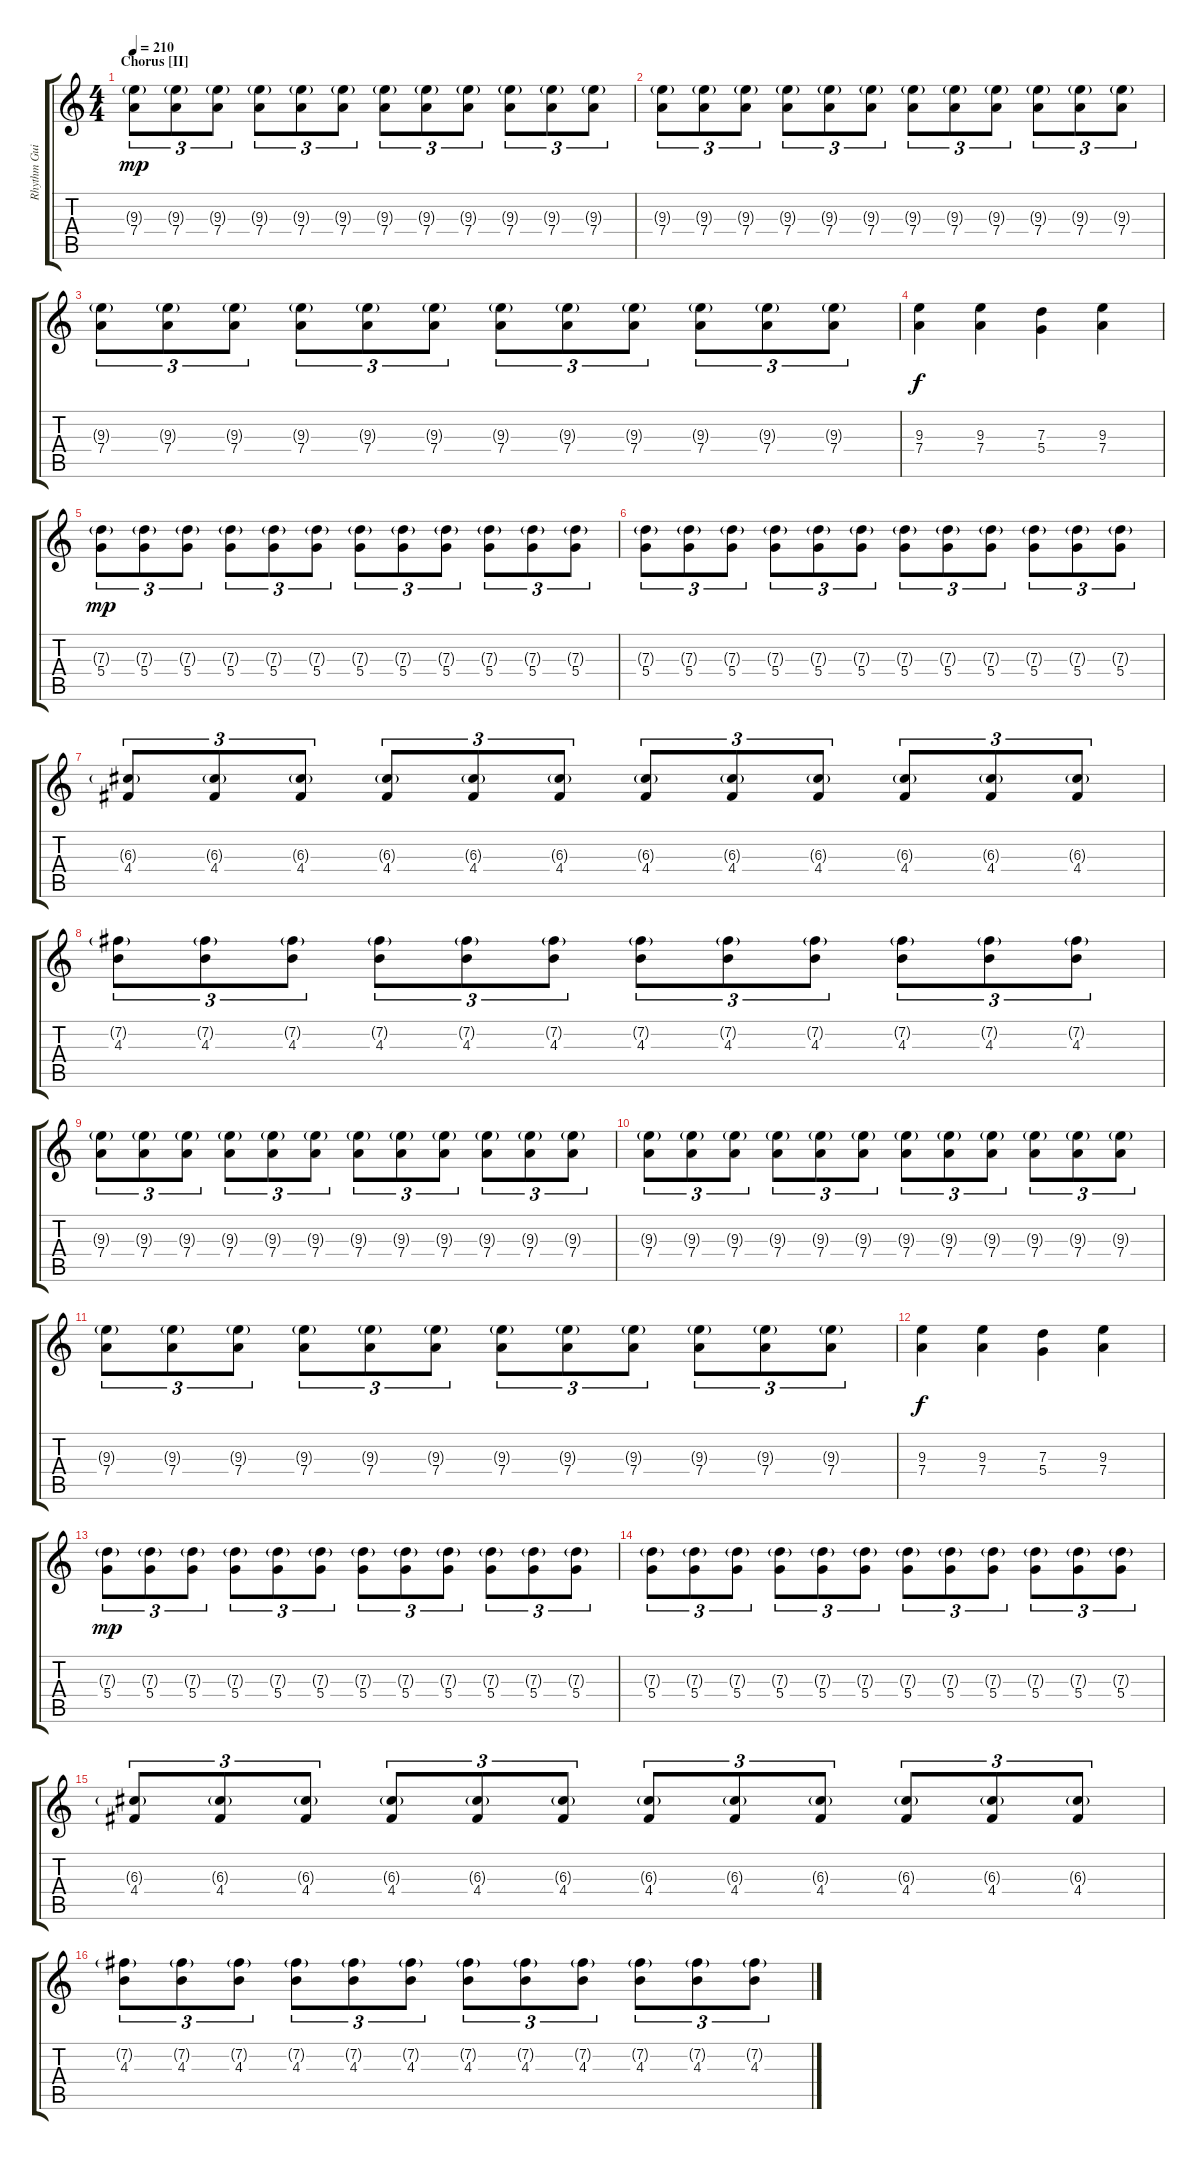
\track ("Rhythm Guitar" "Rhythm Gui") {instrument distortionguitar}
\staff {score tabs}
\tuning (E4 B3 G3 D3 A2 E2) {hide}
\ts (4 4)
\section ("" "Chorus [II]")
\tempo 210
\clef g2
\ks c
(9.3{g} 7.4).8{tu (3 2) dy mp} (9.3{g} 7.4).8{tu (3 2)} (9.3{g} 7.4).8{tu (3 2)} (9.3{g} 7.4).8{tu (3 2)} (9.3{g} 7.4).8{tu (3 2)} (9.3{g} 7.4).8{tu (3 2)} (9.3{g} 7.4).8{tu (3 2)} (9.3{g} 7.4).8{tu (3 2)} (9.3{g} 7.4).8{tu (3 2)} (9.3{g} 7.4).8{tu (3 2)} (9.3{g} 7.4).8{tu (3 2)} (9.3{g} 7.4).8{tu (3 2)} |
(9.3{g} 7.4).8{tu (3 2)} (9.3{g} 7.4).8{tu (3 2)} (9.3{g} 7.4).8{tu (3 2)} (9.3{g} 7.4).8{tu (3 2)} (9.3{g} 7.4).8{tu (3 2)} (9.3{g} 7.4).8{tu (3 2)} (9.3{g} 7.4).8{tu (3 2)} (9.3{g} 7.4).8{tu (3 2)} (9.3{g} 7.4).8{tu (3 2)} (9.3{g} 7.4).8{tu (3 2)} (9.3{g} 7.4).8{tu (3 2)} (9.3{g} 7.4).8{tu (3 2)} |
(9.3{g} 7.4).8{tu (3 2)} (9.3{g} 7.4).8{tu (3 2)} (9.3{g} 7.4).8{tu (3 2)} (9.3{g} 7.4).8{tu (3 2)} (9.3{g} 7.4).8{tu (3 2)} (9.3{g} 7.4).8{tu (3 2)} (9.3{g} 7.4).8{tu (3 2)} (9.3{g} 7.4).8{tu (3 2)} (9.3{g} 7.4).8{tu (3 2)} (9.3{g} 7.4).8{tu (3 2)} (9.3{g} 7.4).8{tu (3 2)} (9.3{g} 7.4).8{tu (3 2)} |
(9.3 7.4).4{dy f} (9.3 7.4).4 (7.3 5.4).4 (9.3 7.4).4 |
(7.3{g} 5.4).8{tu (3 2) dy mp} (7.3{g} 5.4).8{tu (3 2)} (7.3{g} 5.4).8{tu (3 2)} (7.3{g} 5.4).8{tu (3 2)} (7.3{g} 5.4).8{tu (3 2)} (7.3{g} 5.4).8{tu (3 2)} (7.3{g} 5.4).8{tu (3 2)} (7.3{g} 5.4).8{tu (3 2)} (7.3{g} 5.4).8{tu (3 2)} (7.3{g} 5.4).8{tu (3 2)} (7.3{g} 5.4).8{tu (3 2)} (7.3{g} 5.4).8{tu (3 2)} |
(7.3{g} 5.4).8{tu (3 2)} (7.3{g} 5.4).8{tu (3 2)} (7.3{g} 5.4).8{tu (3 2)} (7.3{g} 5.4).8{tu (3 2)} (7.3{g} 5.4).8{tu (3 2)} (7.3{g} 5.4).8{tu (3 2)} (7.3{g} 5.4).8{tu (3 2)} (7.3{g} 5.4).8{tu (3 2)} (7.3{g} 5.4).8{tu (3 2)} (7.3{g} 5.4).8{tu (3 2)} (7.3{g} 5.4).8{tu (3 2)} (7.3{g} 5.4).8{tu (3 2)} |
(6.3{g} 4.4).8{tu (3 2)} (6.3{g} 4.4).8{tu (3 2)} (6.3{g} 4.4).8{tu (3 2)} (6.3{g} 4.4).8{tu (3 2)} (6.3{g} 4.4).8{tu (3 2)} (6.3{g} 4.4).8{tu (3 2)} (6.3{g} 4.4).8{tu (3 2)} (6.3{g} 4.4).8{tu (3 2)} (6.3{g} 4.4).8{tu (3 2)} (6.3{g} 4.4).8{tu (3 2)} (6.3{g} 4.4).8{tu (3 2)} (6.3{g} 4.4).8{tu (3 2)} |
(7.2{g} 4.3).8{tu (3 2)} (7.2{g} 4.3).8{tu (3 2)} (7.2{g} 4.3).8{tu (3 2)} (7.2{g} 4.3).8{tu (3 2)} (7.2{g} 4.3).8{tu (3 2)} (7.2{g} 4.3).8{tu (3 2)} (7.2{g} 4.3).8{tu (3 2)} (7.2{g} 4.3).8{tu (3 2)} (7.2{g} 4.3).8{tu (3 2)} (7.2{g} 4.3).8{tu (3 2)} (7.2{g} 4.3).8{tu (3 2)} (7.2{g} 4.3).8{tu (3 2)} |
(9.3{g} 7.4).8{tu (3 2)} (9.3{g} 7.4).8{tu (3 2)} (9.3{g} 7.4).8{tu (3 2)} (9.3{g} 7.4).8{tu (3 2)} (9.3{g} 7.4).8{tu (3 2)} (9.3{g} 7.4).8{tu (3 2)} (9.3{g} 7.4).8{tu (3 2)} (9.3{g} 7.4).8{tu (3 2)} (9.3{g} 7.4).8{tu (3 2)} (9.3{g} 7.4).8{tu (3 2)} (9.3{g} 7.4).8{tu (3 2)} (9.3{g} 7.4).8{tu (3 2)} |
(9.3{g} 7.4).8{tu (3 2)} (9.3{g} 7.4).8{tu (3 2)} (9.3{g} 7.4).8{tu (3 2)} (9.3{g} 7.4).8{tu (3 2)} (9.3{g} 7.4).8{tu (3 2)} (9.3{g} 7.4).8{tu (3 2)} (9.3{g} 7.4).8{tu (3 2)} (9.3{g} 7.4).8{tu (3 2)} (9.3{g} 7.4).8{tu (3 2)} (9.3{g} 7.4).8{tu (3 2)} (9.3{g} 7.4).8{tu (3 2)} (9.3{g} 7.4).8{tu (3 2)} |
(9.3{g} 7.4).8{tu (3 2)} (9.3{g} 7.4).8{tu (3 2)} (9.3{g} 7.4).8{tu (3 2)} (9.3{g} 7.4).8{tu (3 2)} (9.3{g} 7.4).8{tu (3 2)} (9.3{g} 7.4).8{tu (3 2)} (9.3{g} 7.4).8{tu (3 2)} (9.3{g} 7.4).8{tu (3 2)} (9.3{g} 7.4).8{tu (3 2)} (9.3{g} 7.4).8{tu (3 2)} (9.3{g} 7.4).8{tu (3 2)} (9.3{g} 7.4).8{tu (3 2)} |
(9.3 7.4).4{dy f} (9.3 7.4).4 (7.3 5.4).4 (9.3 7.4).4 |
(7.3{g} 5.4).8{tu (3 2) dy mp} (7.3{g} 5.4).8{tu (3 2)} (7.3{g} 5.4).8{tu (3 2)} (7.3{g} 5.4).8{tu (3 2)} (7.3{g} 5.4).8{tu (3 2)} (7.3{g} 5.4).8{tu (3 2)} (7.3{g} 5.4).8{tu (3 2)} (7.3{g} 5.4).8{tu (3 2)} (7.3{g} 5.4).8{tu (3 2)} (7.3{g} 5.4).8{tu (3 2)} (7.3{g} 5.4).8{tu (3 2)} (7.3{g} 5.4).8{tu (3 2)} |
(7.3{g} 5.4).8{tu (3 2)} (7.3{g} 5.4).8{tu (3 2)} (7.3{g} 5.4).8{tu (3 2)} (7.3{g} 5.4).8{tu (3 2)} (7.3{g} 5.4).8{tu (3 2)} (7.3{g} 5.4).8{tu (3 2)} (7.3{g} 5.4).8{tu (3 2)} (7.3{g} 5.4).8{tu (3 2)} (7.3{g} 5.4).8{tu (3 2)} (7.3{g} 5.4).8{tu (3 2)} (7.3{g} 5.4).8{tu (3 2)} (7.3{g} 5.4).8{tu (3 2)} |
(6.3{g} 4.4).8{tu (3 2)} (6.3{g} 4.4).8{tu (3 2)} (6.3{g} 4.4).8{tu (3 2)} (6.3{g} 4.4).8{tu (3 2)} (6.3{g} 4.4).8{tu (3 2)} (6.3{g} 4.4).8{tu (3 2)} (6.3{g} 4.4).8{tu (3 2)} (6.3{g} 4.4).8{tu (3 2)} (6.3{g} 4.4).8{tu (3 2)} (6.3{g} 4.4).8{tu (3 2)} (6.3{g} 4.4).8{tu (3 2)} (6.3{g} 4.4).8{tu (3 2)} |
(7.2{g} 4.3).8{tu (3 2)} (7.2{g} 4.3).8{tu (3 2)} (7.2{g} 4.3).8{tu (3 2)} (7.2{g} 4.3).8{tu (3 2)} (7.2{g} 4.3).8{tu (3 2)} (7.2{g} 4.3).8{tu (3 2)} (7.2{g} 4.3).8{tu (3 2)} (7.2{g} 4.3).8{tu (3 2)} (7.2{g} 4.3).8{tu (3 2)} (7.2{g} 4.3).8{tu (3 2)} (7.2{g} 4.3).8{tu (3 2)} (7.2{g} 4.3).8{tu (3 2)}
